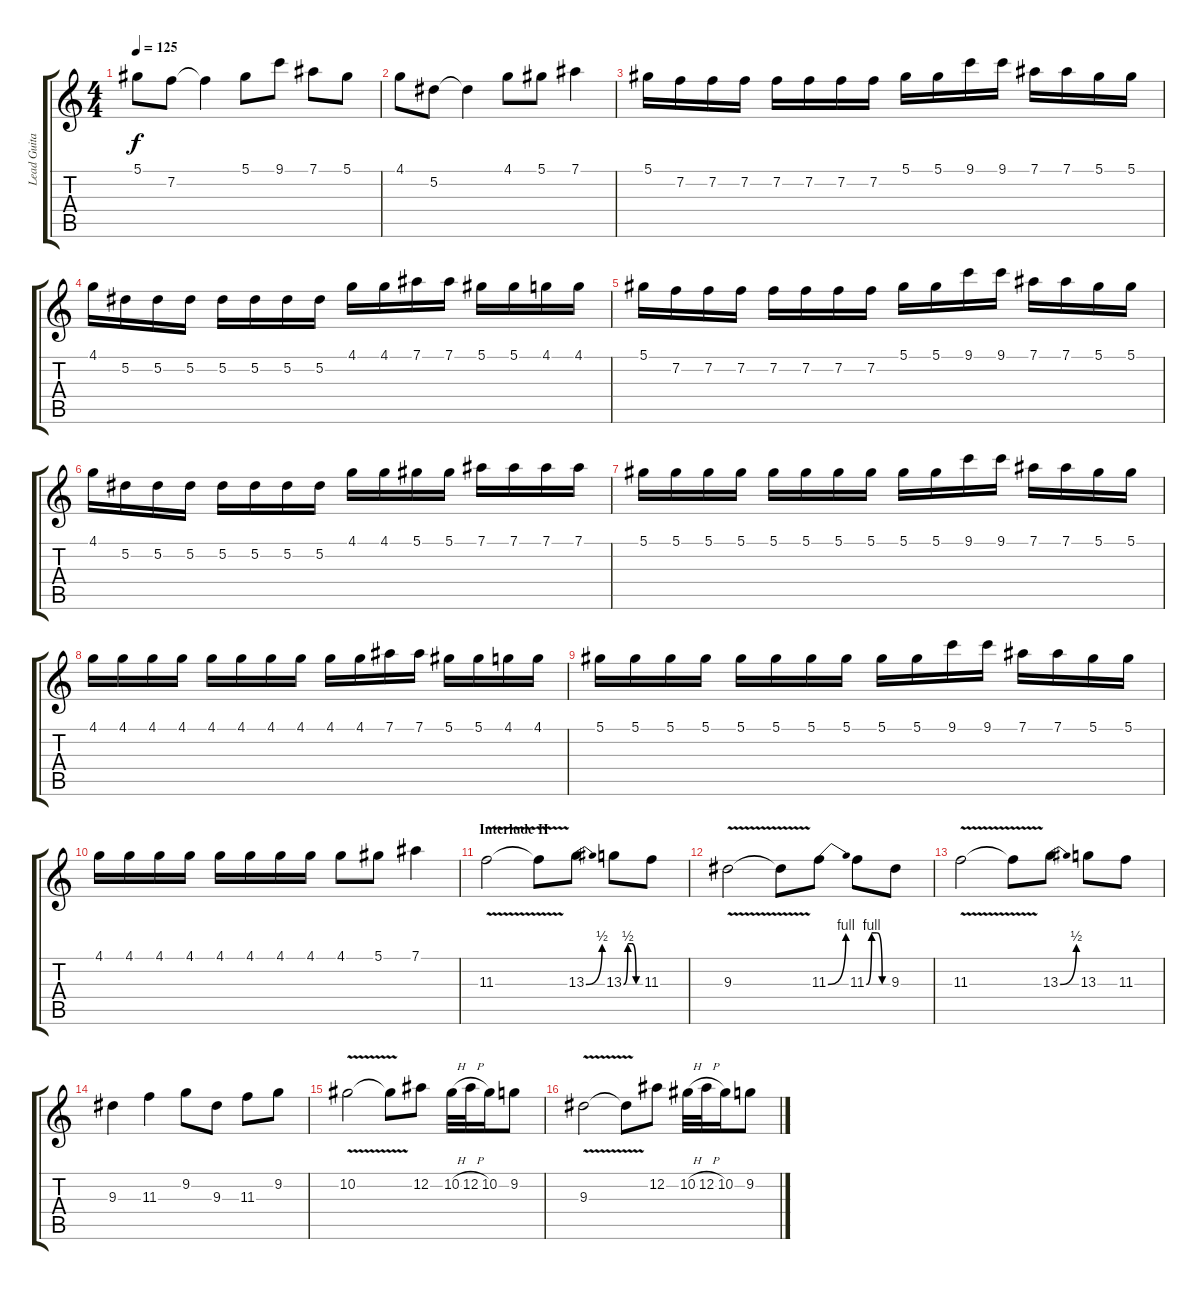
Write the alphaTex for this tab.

\track ("Lead Guitar" "Lead Guita") {instrument distortionguitar}
\staff {score tabs}
\tuning (Eb4 Bb3 Gb3 Db3 Ab2 Eb2) {hide}
\ts (4 4)
\tempo 125
\clef g2
\ks c
5.1.8{dy f} 7.2.8 7.2{t}.4 5.1.8 9.1.8 7.1.8 5.1.8 |
4.1.8 5.2.8 5.2{t}.4 4.1.8 5.1.8 7.1.4 |
5.1.16 7.2.16 7.2.16 7.2.16 7.2.16 7.2.16 7.2.16 7.2.16 5.1.16 5.1.16 9.1.16 9.1.16 7.1.16 7.1.16 5.1.16 5.1.16 |
4.1.16 5.2.16 5.2.16 5.2.16 5.2.16 5.2.16 5.2.16 5.2.16 4.1.16 4.1.16 7.1.16 7.1.16 5.1.16 5.1.16 4.1.16 4.1.16 |
5.1.16 7.2.16 7.2.16 7.2.16 7.2.16 7.2.16 7.2.16 7.2.16 5.1.16 5.1.16 9.1.16 9.1.16 7.1.16 7.1.16 5.1.16 5.1.16 |
4.1.16 5.2.16 5.2.16 5.2.16 5.2.16 5.2.16 5.2.16 5.2.16 4.1.16 4.1.16 5.1.16 5.1.16 7.1.16 7.1.16 7.1.16 7.1.16 |
5.1.16 5.1.16 5.1.16 5.1.16 5.1.16 5.1.16 5.1.16 5.1.16 5.1.16 5.1.16 9.1.16 9.1.16 7.1.16 7.1.16 5.1.16 5.1.16 |
4.1.16 4.1.16 4.1.16 4.1.16 4.1.16 4.1.16 4.1.16 4.1.16 4.1.16 4.1.16 7.1.16 7.1.16 5.1.16 5.1.16 4.1.16 4.1.16 |
5.1.16 5.1.16 5.1.16 5.1.16 5.1.16 5.1.16 5.1.16 5.1.16 5.1.16 5.1.16 9.1.16 9.1.16 7.1.16 7.1.16 5.1.16 5.1.16 |
4.1.16 4.1.16 4.1.16 4.1.16 4.1.16 4.1.16 4.1.16 4.1.16 4.1.8 5.1.8 7.1.4 |
\section ("" "Interlude II")
11.3{v}.2 11.3{t}.8 13.3{be (bend 0 0 60 2)}.8 13.3{be (custom 0 0 15 2 30 2 45 0 60 0)}.8 11.3.8 |
9.3{v}.2 9.3{t}.8 11.3{be (bend 0 0 60 4)}.8 11.3{be (custom 0 0 15 4 30 4 45 0 60 0)}.8 9.3.8 |
11.3{v}.2 11.3{t}.8 13.3{be (bend 0 0 60 2)}.8 13.3.8 11.3.8 |
9.3.4 11.3.4 9.2.8 9.3.8 11.3.8 9.2.8 |
10.2{v}.2 10.2{t}.8 12.2.8 10.2{h}.32 12.2{h}.32 10.2.16 9.2.8 |
9.3{v}.2 9.3{t}.8 12.2.8 10.2{h}.32 12.2{h}.32 10.2.16 9.2.8
